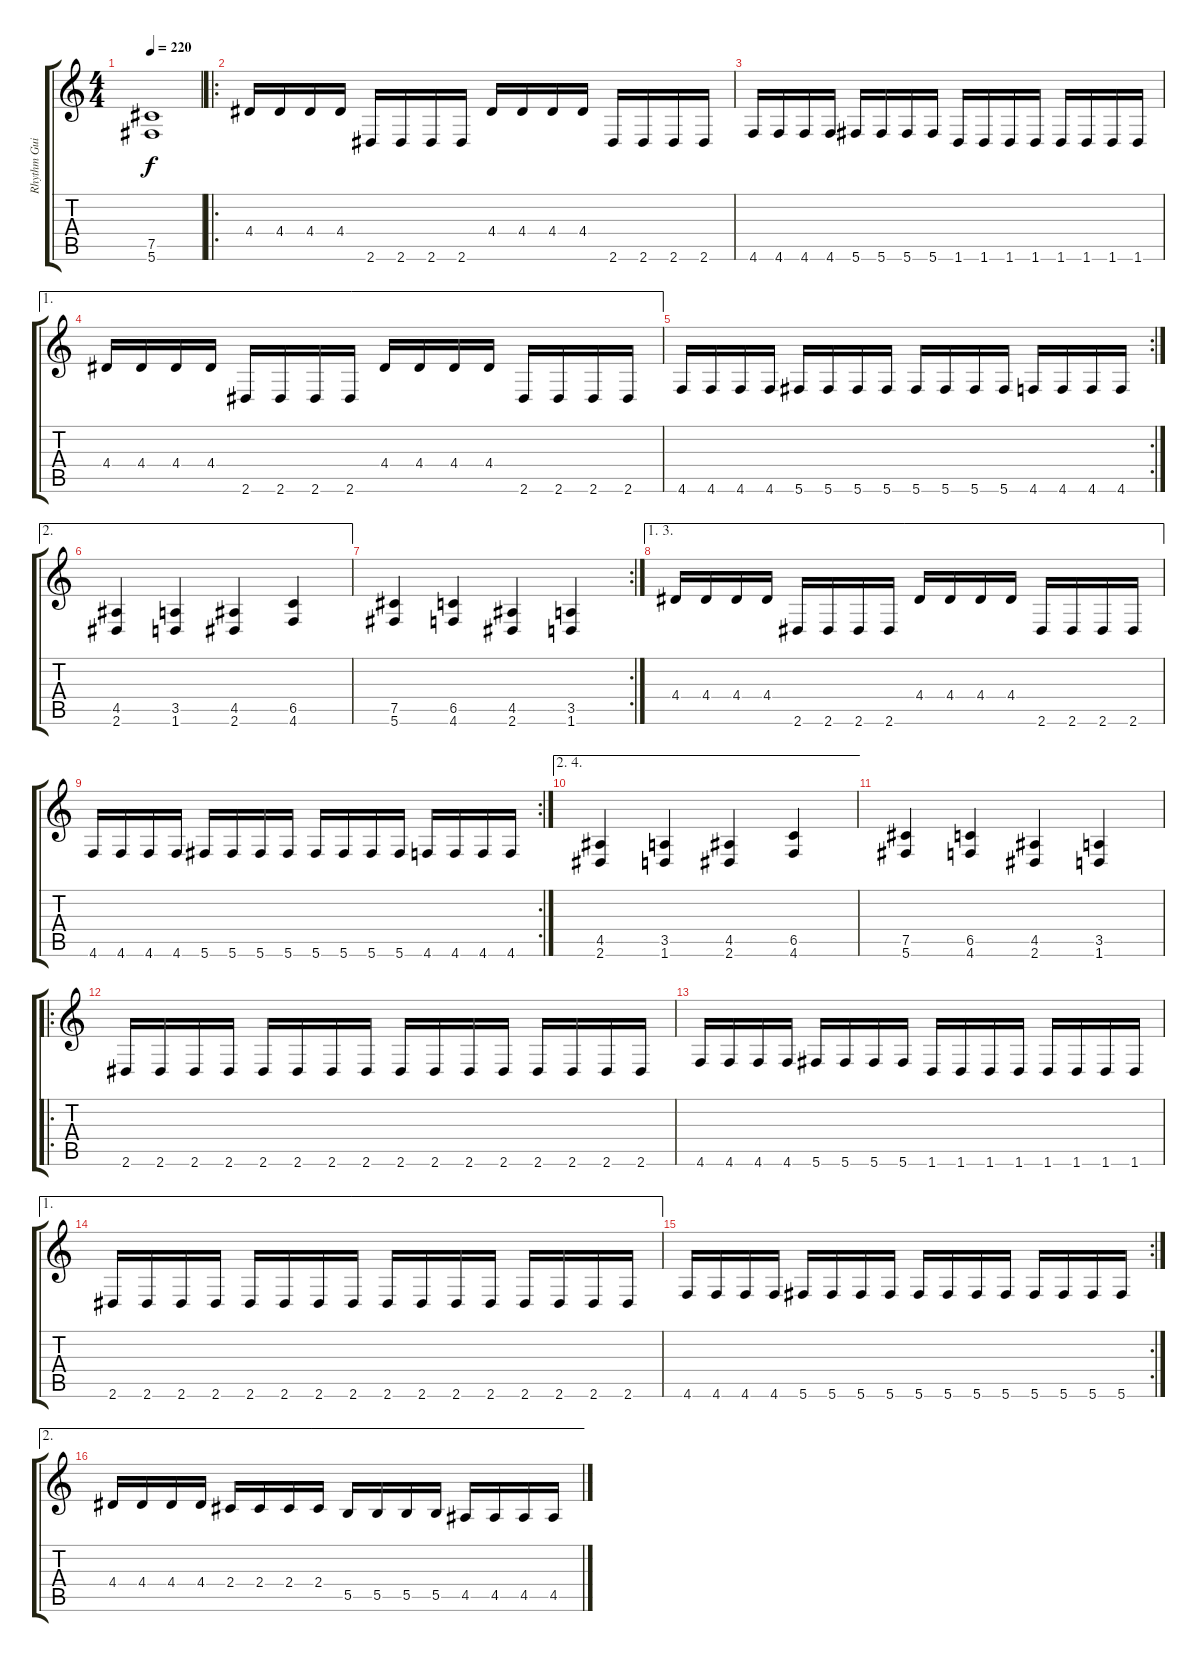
\track ("Rhythm Guitar" "Rhythm Gui") {instrument overdrivenguitar}
\staff {score tabs}
\tuning (Db4 Ab3 E3 B2 Gb2 Db2) {hide}
\ts (4 4)
\tempo 220
\clef g2
\ks c
(7.5 5.6).1{dy f} |
\ro
4.4.16 4.4.16 4.4.16 4.4.16 2.6.16 2.6.16 2.6.16 2.6.16 4.4.16 4.4.16 4.4.16 4.4.16 2.6.16 2.6.16 2.6.16 2.6.16 |
4.6.16 4.6.16 4.6.16 4.6.16 5.6.16 5.6.16 5.6.16 5.6.16 1.6.16 1.6.16 1.6.16 1.6.16 1.6.16 1.6.16 1.6.16 1.6.16 |
\ae 1
4.4.16 4.4.16 4.4.16 4.4.16 2.6.16 2.6.16 2.6.16 2.6.16 4.4.16 4.4.16 4.4.16 4.4.16 2.6.16 2.6.16 2.6.16 2.6.16 |
\rc 2
4.6.16 4.6.16 4.6.16 4.6.16 5.6.16 5.6.16 5.6.16 5.6.16 5.6.16 5.6.16 5.6.16 5.6.16 4.6.16 4.6.16 4.6.16 4.6.16 |
\ae 2
(4.5 2.6).4 (3.5 1.6).4 (4.5 2.6).4 (6.5 4.6).4 |
\rc 2
(7.5 5.6).4 (6.5 4.6).4 (4.5 2.6).4 (3.5 1.6).4 |
\ae (1 3)
4.4.16 4.4.16 4.4.16 4.4.16 2.6.16 2.6.16 2.6.16 2.6.16 4.4.16 4.4.16 4.4.16 4.4.16 2.6.16 2.6.16 2.6.16 2.6.16 |
\rc 2
4.6.16 4.6.16 4.6.16 4.6.16 5.6.16 5.6.16 5.6.16 5.6.16 5.6.16 5.6.16 5.6.16 5.6.16 4.6.16 4.6.16 4.6.16 4.6.16 |
\ae (2 4)
(4.5 2.6).4 (3.5 1.6).4 (4.5 2.6).4 (6.5 4.6).4 |
(7.5 5.6).4 (6.5 4.6).4 (4.5 2.6).4 (3.5 1.6).4 |
\ro
2.6.16 2.6.16 2.6.16 2.6.16 2.6.16 2.6.16 2.6.16 2.6.16 2.6.16 2.6.16 2.6.16 2.6.16 2.6.16 2.6.16 2.6.16 2.6.16 |
4.6.16 4.6.16 4.6.16 4.6.16 5.6.16 5.6.16 5.6.16 5.6.16 1.6.16 1.6.16 1.6.16 1.6.16 1.6.16 1.6.16 1.6.16 1.6.16 |
\ae 1
2.6.16 2.6.16 2.6.16 2.6.16 2.6.16 2.6.16 2.6.16 2.6.16 2.6.16 2.6.16 2.6.16 2.6.16 2.6.16 2.6.16 2.6.16 2.6.16 |
\rc 2
4.6.16 4.6.16 4.6.16 4.6.16 5.6.16 5.6.16 5.6.16 5.6.16 5.6.16 5.6.16 5.6.16 5.6.16 5.6.16 5.6.16 5.6.16 5.6.16 |
\ae 2
4.4.16 4.4.16 4.4.16 4.4.16 2.4.16 2.4.16 2.4.16 2.4.16 5.5.16 5.5.16 5.5.16 5.5.16 4.5.16 4.5.16 4.5.16 4.5.16
